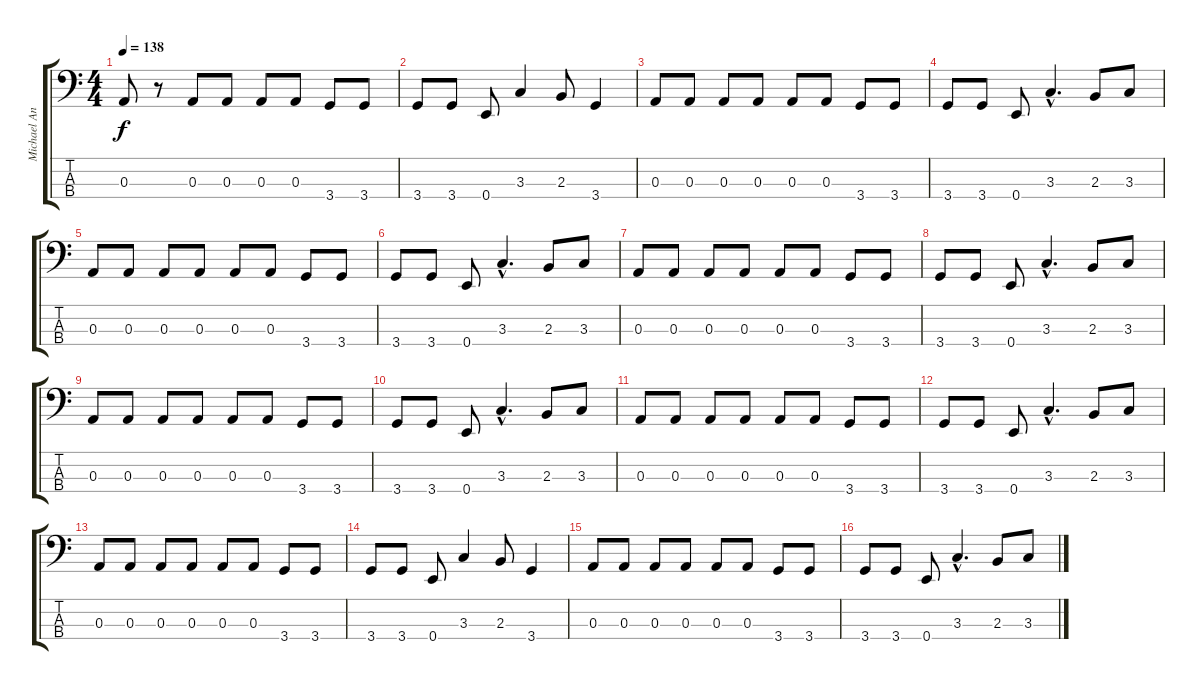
\track ("Michael Anthony (Bass)" "Michael An") {instrument electricbasspick}
\staff {score tabs}
\tuning (G2 D2 A1 E1) {hide}
\ts (4 4)
\tempo 138
\clef f4
\ks c
0.3.8{dy f} r.8 0.3.8 0.3.8 0.3.8 0.3.8 3.4.8 3.4.8 |
3.4.8 3.4.8 0.4.8 3.3.4 2.3.8 3.4.4 |
0.3.8 0.3.8 0.3.8 0.3.8 0.3.8 0.3.8 3.4.8 3.4.8 |
3.4.8 3.4.8 0.4.8 3.3{hac}.4{d} 2.3.8 3.3.8 |
0.3.8 0.3.8 0.3.8 0.3.8 0.3.8 0.3.8 3.4.8 3.4.8 |
3.4.8 3.4.8 0.4.8 3.3{hac}.4{d} 2.3.8 3.3.8 |
0.3.8 0.3.8 0.3.8 0.3.8 0.3.8 0.3.8 3.4.8 3.4.8 |
3.4.8 3.4.8 0.4.8 3.3{hac}.4{d} 2.3.8 3.3.8 |
0.3.8 0.3.8 0.3.8 0.3.8 0.3.8 0.3.8 3.4.8 3.4.8 |
3.4.8 3.4.8 0.4.8 3.3{hac}.4{d} 2.3.8 3.3.8 |
0.3.8 0.3.8 0.3.8 0.3.8 0.3.8 0.3.8 3.4.8 3.4.8 |
3.4.8 3.4.8 0.4.8 3.3{hac}.4{d} 2.3.8 3.3.8 |
0.3.8 0.3.8 0.3.8 0.3.8 0.3.8 0.3.8 3.4.8 3.4.8 |
3.4.8 3.4.8 0.4.8 3.3.4 2.3.8 3.4.4 |
0.3.8 0.3.8 0.3.8 0.3.8 0.3.8 0.3.8 3.4.8 3.4.8 |
3.4.8 3.4.8 0.4.8 3.3{hac}.4{d} 2.3.8 3.3.8
